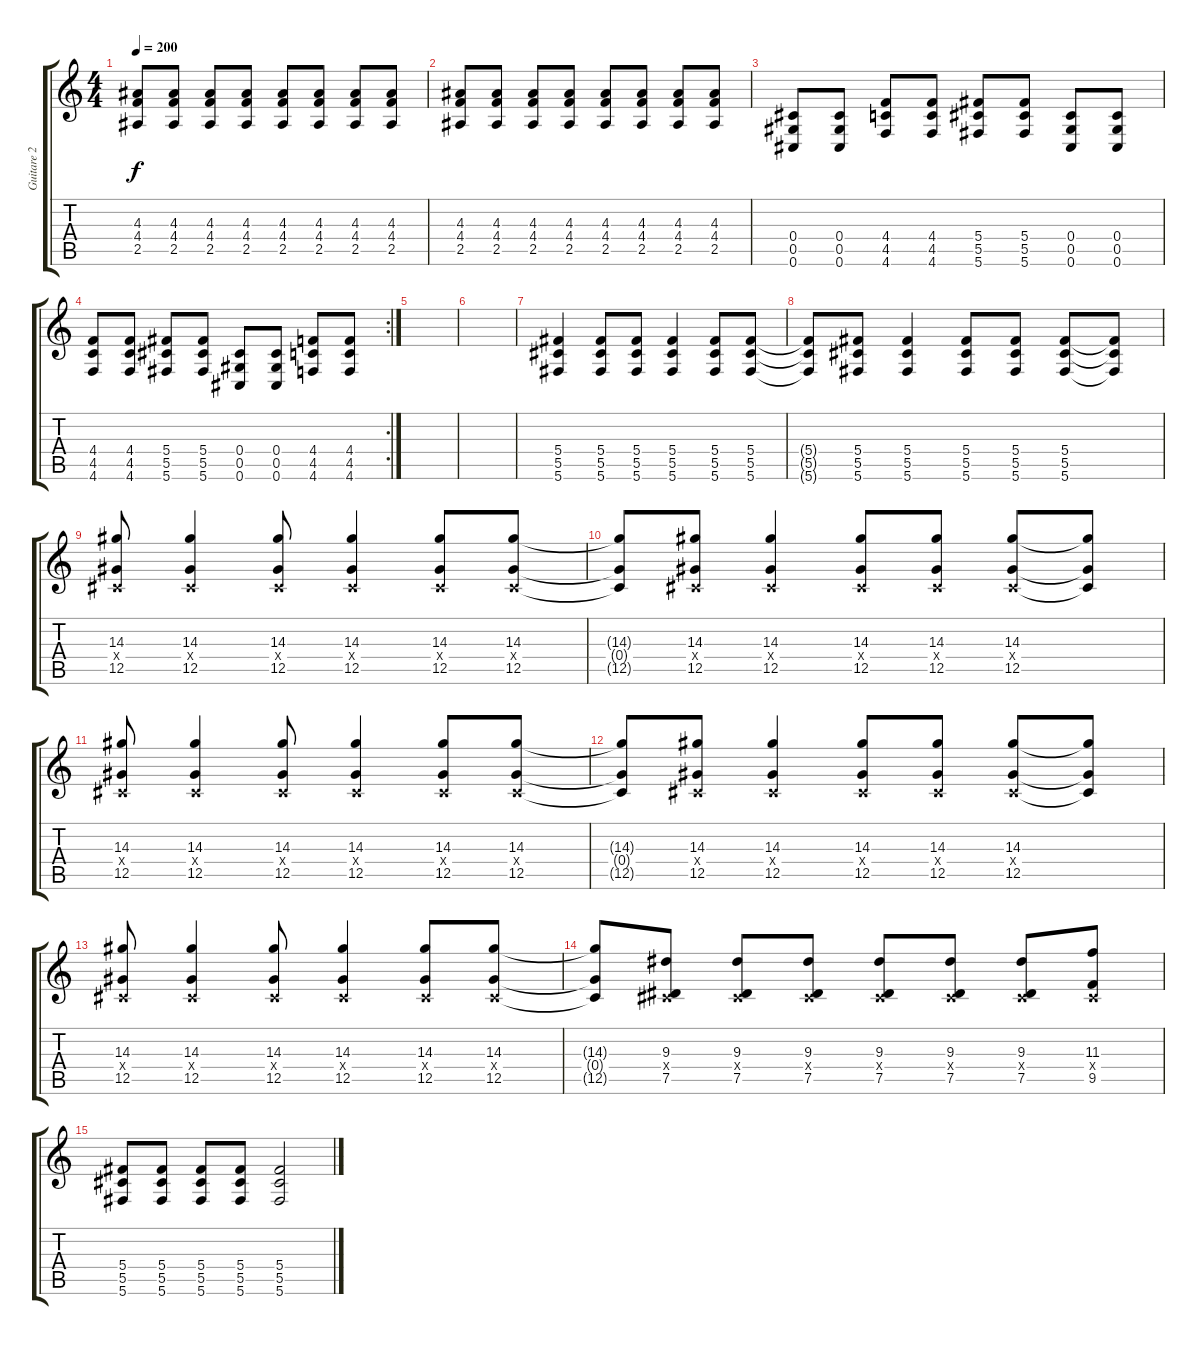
\track ("Guitare 2" "Guitare 2") {instrument distortionguitar}
\staff {score tabs}
\tuning (Eb4 Bb3 Gb3 Db3 Ab2 Db2) {hide}
\ts (4 4)
\tempo 200
\clef g2
\ks c
(4.3 4.4 2.5).8{dy f} (4.3 4.4 2.5).8 (4.3 4.4 2.5).8 (4.3 4.4 2.5).8 (4.3 4.4 2.5).8 (4.3 4.4 2.5).8 (4.3 4.4 2.5).8 (4.3 4.4 2.5).8 |
(4.3 4.4 2.5).8 (4.3 4.4 2.5).8 (4.3 4.4 2.5).8 (4.3 4.4 2.5).8 (4.3 4.4 2.5).8 (4.3 4.4 2.5).8 (4.3 4.4 2.5).8 (4.3 4.4 2.5).8 |
(0.4 0.5 0.6).8 (0.4 0.5 0.6).8 (4.4 4.5 4.6).8 (4.4 4.5 4.6).8 (5.4 5.5 5.6).8 (5.4 5.5 5.6).8 (0.4 0.5 0.6).8 (0.4 0.5 0.6).8 |
\rc 2
(4.4 4.5 4.6).8 (4.4 4.5 4.6).8 (5.4 5.5 5.6).8 (5.4 5.5 5.6).8 (0.4 0.5 0.6).8 (0.4 0.5 0.6).8 (4.4 4.5 4.6).8 (4.4 4.5 4.6).8 |
|
|
(5.4 5.5 5.6).4 (5.4 5.5 5.6).8 (5.4 5.5 5.6).8 (5.4 5.5 5.6).4 (5.4 5.5 5.6).8 (5.4 5.5 5.6).8 |
(5.4{t} 5.5{t} 5.6{t}).8 (5.4 5.5 5.6).8 (5.4 5.5 5.6).4 (5.4 5.5 5.6).8 (5.4 5.5 5.6).8 (5.4 5.5 5.6).8 (5.4{t} 5.5{t} 5.6{t}).8 |
(14.3 0.4{x} 12.5).8 (14.3 0.4{x} 12.5).4 (14.3 0.4{x} 12.5).8 (14.3 0.4{x} 12.5).4 (14.3 0.4{x} 12.5).8 (14.3 0.4{x} 12.5).8 |
(14.3{t} 0.4{t} 12.5{t}).8 (14.3 0.4{x} 12.5).8 (14.3 0.4{x} 12.5).4 (14.3 0.4{x} 12.5).8 (14.3 0.4{x} 12.5).8 (14.3 0.4{x} 12.5).8 (14.3{t} 0.4{t} 12.5{t}).8 |
(14.3 0.4{x} 12.5).8 (14.3 0.4{x} 12.5).4 (14.3 0.4{x} 12.5).8 (14.3 0.4{x} 12.5).4 (14.3 0.4{x} 12.5).8 (14.3 0.4{x} 12.5).8 |
(14.3{t} 0.4{t} 12.5{t}).8 (14.3 0.4{x} 12.5).8 (14.3 0.4{x} 12.5).4 (14.3 0.4{x} 12.5).8 (14.3 0.4{x} 12.5).8 (14.3 0.4{x} 12.5).8 (14.3{t} 0.4{t} 12.5{t}).8 |
(14.3 0.4{x} 12.5).8 (14.3 0.4{x} 12.5).4 (14.3 0.4{x} 12.5).8 (14.3 0.4{x} 12.5).4 (14.3 0.4{x} 12.5).8 (14.3 0.4{x} 12.5).8 |
(14.3{t} 0.4{t} 12.5{t}).8 (9.3 0.4{x} 7.5).8 (9.3 0.4{x} 7.5).8 (9.3 0.4{x} 7.5).8 (9.3 0.4{x} 7.5).8 (9.3 0.4{x} 7.5).8 (9.3 0.4{x} 7.5).8 (11.3 0.4{x} 9.5).8 |
(5.4 5.5 5.6).8 (5.4 5.5 5.6).8 (5.4 5.5 5.6).8 (5.4 5.5 5.6).8 (5.4 5.5 5.6).2
